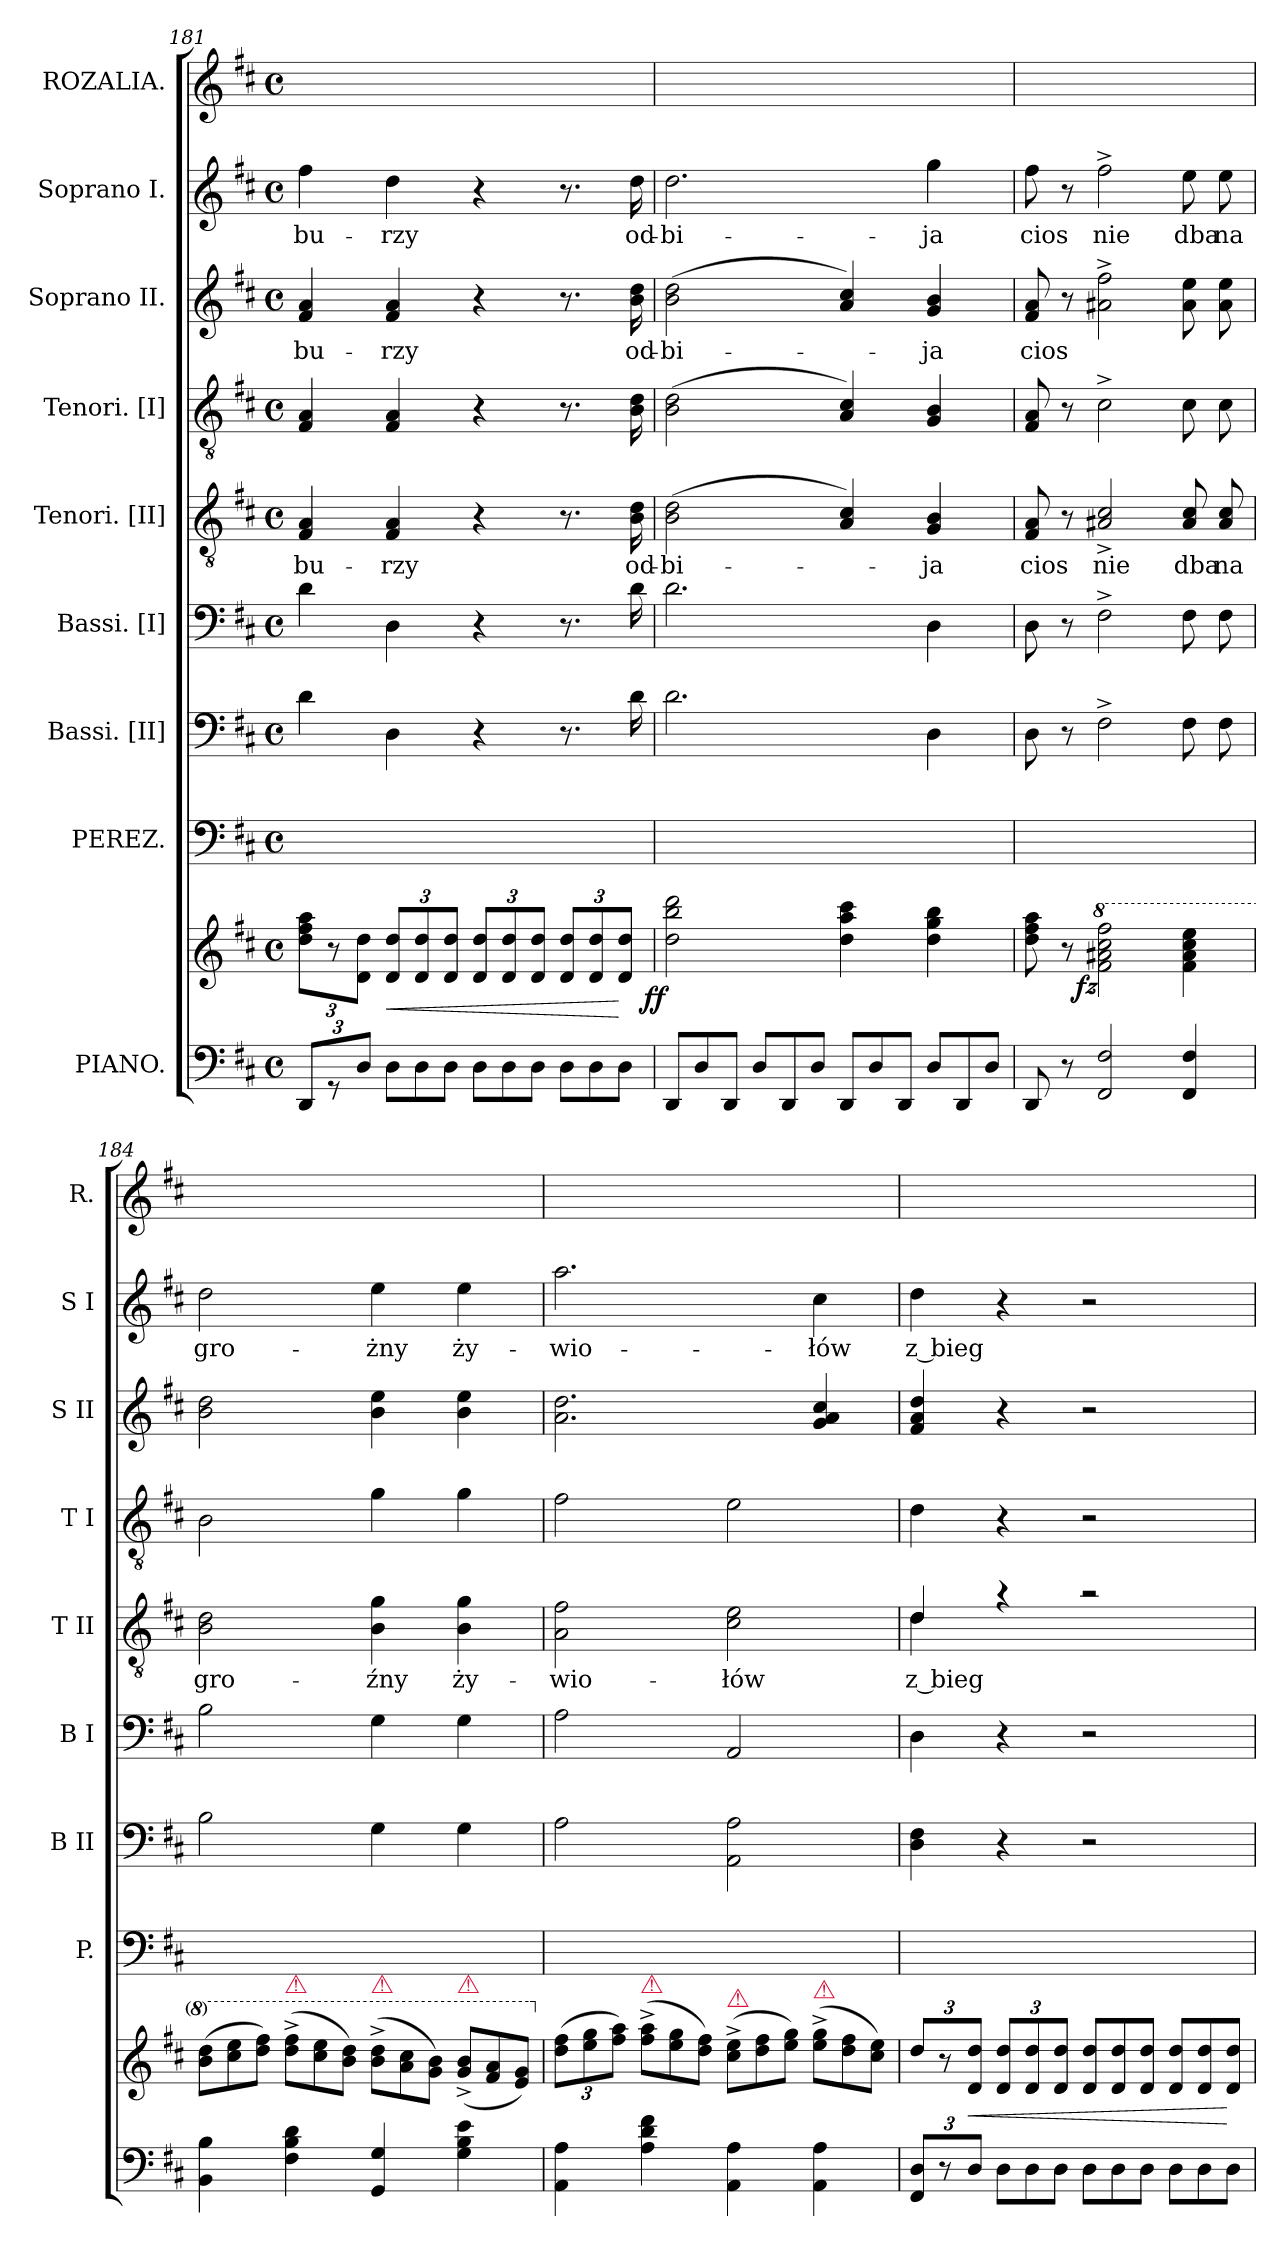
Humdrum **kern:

**kern	**kern	**dynam	**kern	**kern	**kern	**kern	**text	**kern	**kern	**text	**kern	**text	**kern
*part9	*part9	*part9	*part8	*part7	*part6	*part5	*part5	*part4	*part3	*part3	*part2	*part2	*part1
*staff10	*staff9	*staff9/10	*staff8	*staff7	*staff6	*staff5	*staff5	*staff4	*staff3	*staff3	*staff2	*staff2	*staff1
*I"PIANO.	*	*	*I"PEREZ.	*I"Bassi. [II]	*I"Bassi. [I]	*I"Tenori. [II]	*	*I"Tenori. [I]	*I"Soprano II.	*	*I"Soprano I.	*	*I"ROZALIA.
*	*	*	*I'P.	*I'B II	*I'B I	*I'T II	*	*I'T I	*I'S II	*	*I'S I	*	*I'R.
*clefF4	*clefG2	*	*clefF4	*clefF4	*clefF4	*clefGv2	*	*clefGv2	*clefG2	*	*clefG2	*	*clefG2
*k[f#c#]	*k[f#c#]	*	*k[f#c#]	*k[f#c#]	*k[f#c#]	*k[f#c#]	*	*k[f#c#]	*k[f#c#]	*	*k[f#c#]	*	*k[f#c#]
*D:	*D:	*	*D:	*D:	*D:	*D:	*	*D:	*D:	*	*D:	*	*D:
*M4/4	*M4/4	*	*M4/4	*M4/4	*M4/4	*M4/4	*	*M4/4	*M4/4	*	*M4/4	*	*M4/4
*met(c)	*met(c)	*	*met(c)	*met(c)	*met(c)	*met(c)	*	*met(c)	*met(c)	*	*met(c)	*	*met(c)
=181	=181	=181	=181	=181	=181	=181	=181	=181	=181	=181	=181	=181	=181
12DD/L	12dd\ 12ff#\ 12aa\L	.	1ryy	4d\	4d\	4F#/ 4A/	bu-	4F#/ 4A/	4f#/ 4a/	bu-	4ff#\	bu-	1ryy
12r	12r	.	.	.	.	.	.	.	.	.	.	.	.
12D/J	12d\ 12dd\J	.	.	.	.	.	.	.	.	.	.	.	.
*Xtuplet	*	*	*	*	*	*	*	*	*	*	*	*	*
12D\L	12d/ 12dd/L	<	.	4D\	4D\	4F#/ 4A/	-rzy	4F#/ 4A/	4f#/ 4a/	-rzy	4dd\	-rzy	.
12D\	12d/ 12dd/	.	.	.	.	.	.	.	.	.	.	.	.
12D\J	12d/ 12dd/J	.	.	.	.	.	.	.	.	.	.	.	.
12D\L	12d/ 12dd/L	.	.	4r	4r	4r	.	4r	4r	.	4r	.	.
12D\	12d/ 12dd/	.	.	.	.	.	.	.	.	.	.	.	.
12D\J	12d/ 12dd/J	.	.	.	.	.	.	.	.	.	.	.	.
12D\L	12d/ 12dd/L	.	.	8.r	8.r	8.r	.	8.r	8.r	.	8.r	.	.
12D\	12d/ 12dd/	.	.	.	.	.	.	.	.	.	.	.	.
12D\J	12d/ 12dd/J	[	.	.	.	.	.	.	.	.	.	.	.
.	.	.	.	16d\	16d\	16B\ 16d\	od-	16B\ 16d\	16b\ 16dd\	od-	16dd\	od-	.
=182	=182	=182	=182	=182	=182	=182	=182	=182	=182	=182	=182	=182	=182
!	!	!LO:DY:b:rj	!	!	!	!	!	!	!	!	!	!	!
12DD/L	2dd\ 2bb\ 2ddd\	ff	1ryy	2.d\	2.d\	(2B\ 2d\	-bi-	(2B\ 2d\	(2b\ 2dd\	-bi-	2.dd\	-bi-	1ryy
12D/	.	.	.	.	.	.	.	.	.	.	.	.	.
12DD/J	.	.	.	.	.	.	.	.	.	.	.	.	.
12D/L	.	.	.	.	.	.	.	.	.	.	.	.	.
12DD/	.	.	.	.	.	.	.	.	.	.	.	.	.
12D/J	.	.	.	.	.	.	.	.	.	.	.	.	.
12DD/L	4dd\ 4aa\ 4ccc#\	.	.	.	.	4A/ 4c#/)	.	4A/ 4c#/)	4a/ 4cc#/)	.	.	.	.
12D/	.	.	.	.	.	.	.	.	.	.	.	.	.
12DD/J	.	.	.	.	.	.	.	.	.	.	.	.	.
12D/L	4dd\ 4gg\ 4bb\	.	.	4D\	4D\	4G/ 4B/	-ja	4G/ 4B/	4g/ 4b/	-ja	4gg\	-ja	.
12DD/	.	.	.	.	.	.	.	.	.	.	.	.	.
12D/J	.	.	.	.	.	.	.	.	.	.	.	.	.
=183	=183	=183	=183	=183	=183	=183	=183	=183	=183	=183	=183	=183	=183
8DD/	8dd\ 8ff#\ 8aa\	.	1ryy	8D\	8D\	8F#/ 8A/	cios	8F#/ 8A/	8f#/ 8a/	cios	8ff#\	cios	1ryy
8r	8r	.	.	8r	8r	8r	.	8r	8r	.	8r	.	.
*	*8va	*	*	*	*	*	*	*	*	*	*	*	*
!	!	!LO:DY:b:rj	!	!	!	!	!	!	!	!	!	!	!
2FF#/ 2F#/	2ff#\ 2aa#X\ 2ccc#\ 2fff#\	fz	.	2F#^\	2F#^\	2A#X^/ 2c#^/	nie	2c#^\	2a#X^\ 2ff#^\	.	2ff#^\	nie	.
4FF#/ 4F#/	4ff#\ 4aa#\ 4ccc#\ 4eee\	.	.	8F#\	8F#\	8A#/ 8c#/	dba	8c#\	8a#\ 8ee\	.	8ee\	dba	.
.	.	.	.	8F#\	8F#\	8A#/ 8c#/	na	8c#\	8a#\ 8ee\	.	8ee\	na	.
=184	=184	=184	=184	=184	=184	=184	=184	=184	=184	=184	=184	=184	=184
*	*Xtuplet	*	*	*	*	*	*	*	*	*	*	*	*
4BB\ 4B\	(>12bb\ 12ddd\L	.	1ryy	2B\	2B\	2B\ 2d\	gro-	2B\	2b\ 2dd\	.	2dd\	gro-	1ryy
.	12ccc#\ 12eee\	.	.	.	.	.	.	.	.	.	.	.	.
.	12ddd\ 12fff#\J)	.	.	.	.	.	.	.	.	.	.	.	.
!	!LO:TX:a:color=crimson:t=⚠	!	!	!	!	!	!	!	!	!	!	!	!
4F#\ 4B\ 4d\	(>12ddd^<\ 12fff#^<\L	.	.	.	.	.	.	.	.	.	.	.	.
.	12ccc#\ 12eee\	.	.	.	.	.	.	.	.	.	.	.	.
.	12bb\ 12ddd\J)	.	.	.	.	.	.	.	.	.	.	.	.
!	!LO:TX:a:color=crimson:t=⚠	!	!	!	!	!	!	!	!	!	!	!	!
4GG/ 4G/	(>12bb^<\ 12ddd^<\L	.	.	4G\	4G\	4B\ 4g\	-źny	4g\	4b\ 4ee\	.	4ee\	-żny	.
.	12aa\ 12ccc#\	.	.	.	.	.	.	.	.	.	.	.	.
.	12gg\ 12bb\J)	.	.	.	.	.	.	.	.	.	.	.	.
!	!LO:TX:a:color=crimson:t=⚠	!	!	!	!	!	!	!	!	!	!	!	!
4G\ 4B\ 4e\	(<12gg^</ 12bb^</L	.	.	4G\	4G\	4B\ 4g\	ży-	4g\	4b\ 4ee\	.	4ee\	ży-	.
.	12ff#/ 12aa/	.	.	.	.	.	.	.	.	.	.	.	.
.	12ee/ 12gg/J)	.	.	.	.	.	.	.	.	.	.	.	.
=185	=185	=185	=185	=185	=185	=185	=185	=185	=185	=185	=185	=185	=185
*	*X8va	*	*	*	*	*	*	*	*	*	*	*	*
*	*tuplet	*	*	*	*	*	*	*	*	*	*	*	*
4AA\ 4A\	(>12dd\ 12ff#\L	.	1ryy	2A\	2A\	2A\ 2f#\	-wio-	2f#\	2.a\ 2.dd\	.	2.aa\	-wio-	1ryy
.	12ee\ 12gg\	.	.	.	.	.	.	.	.	.	.	.	.
.	12ff#\ 12aa\J)	.	.	.	.	.	.	.	.	.	.	.	.
*	*Xtuplet	*	*	*	*	*	*	*	*	*	*	*	*
!	!LO:TX:a:color=crimson:t=⚠	!	!	!	!	!	!	!	!	!	!	!	!
4A\ 4d\ 4f#\	(>12ff#^<\ 12aa^<\L	.	.	.	.	.	.	.	.	.	.	.	.
.	12ee\ 12gg\	.	.	.	.	.	.	.	.	.	.	.	.
.	12dd\ 12ff#\J)	.	.	.	.	.	.	.	.	.	.	.	.
!	!LO:TX:a:color=crimson:t=⚠	!	!	!	!	!	!	!	!	!	!	!	!
4AA\ 4A\	(>12cc#^<\ 12ee^<\L	.	.	2AA\ 2A\	2AA/	2c#\ 2e\	-łów	2e\	.	.	.	.	.
.	12dd\ 12ff#\	.	.	.	.	.	.	.	.	.	.	.	.
.	12ee\ 12gg\J)	.	.	.	.	.	.	.	.	.	.	.	.
!	!LO:TX:a:color=crimson:t=⚠	!	!	!	!	!	!	!	!	!	!	!	!
4AA\ 4A\	(>12ee^<\ 12gg^<\L	.	.	.	.	.	.	.	4g/ 4a/ 4cc#/	.	4cc#\	-łów	.
.	12dd\ 12ff#\	.	.	.	.	.	.	.	.	.	.	.	.
.	12cc#\ 12ee\J)	.	.	.	.	.	.	.	.	.	.	.	.
=186	=186	=186	=186	=186	=186	=186	=186	=186	=186	=186	=186	=186	=186
*tuplet	*tuplet	*	*	*	*	*	*	*	*	*	*	*	*
*	*	*	*	*	*	*^	*	*	*	*	*	*	*
12FF#/ 12D/L	12dd/L	.	1ryy	4D\ 4F#\	4D\	4d/	4d\	z bieg	4d\	4f#/ 4a/ 4dd/	.	4dd\	z bieg	1ryy
12r	12r	.	.	.	.	.	.	.	.	.	.	.	.	.
12D/J	12d/ 12dd/J	<	.	.	.	.	.	.	.	.	.	.	.	.
*Xtuplet	*	*	*	*	*	*	*	*	*	*	*	*	*	*
12D\L	12d/ 12dd/L	.	.	4r	4r	4ra	4rCyy	.	4r	4r	.	4r	.	.
12D\	12d/ 12dd/	.	.	.	.	.	.	.	.	.	.	.	.	.
12D\J	12d/ 12dd/J	.	.	.	.	.	.	.	.	.	.	.	.	.
*	*Xtuplet	*	*	*	*	*	*	*	*	*	*	*	*	*
12D\L	12d/ 12dd/L	.	.	2r	2r	2ra	2rCyy	.	2r	2r	.	2r	.	.
12D\	12d/ 12dd/	.	.	.	.	.	.	.	.	.	.	.	.	.
12D\J	12d/ 12dd/J	.	.	.	.	.	.	.	.	.	.	.	.	.
12D\L	12d/ 12dd/L	.	.	.	.	.	.	.	.	.	.	.	.	.
12D\	12d/ 12dd/	.	.	.	.	.	.	.	.	.	.	.	.	.
12D\J	12d/ 12dd/J	[	.	.	.	.	.	.	.	.	.	.	.	.
*	*	*	*	*	*	*v	*v	*	*	*	*	*	*	*
=	=	=	=	=	=	=	=	=	=	=	=	=	=
*-	*-	*-	*-	*-	*-	*-	*-	*-	*-	*-	*-	*-	*-
